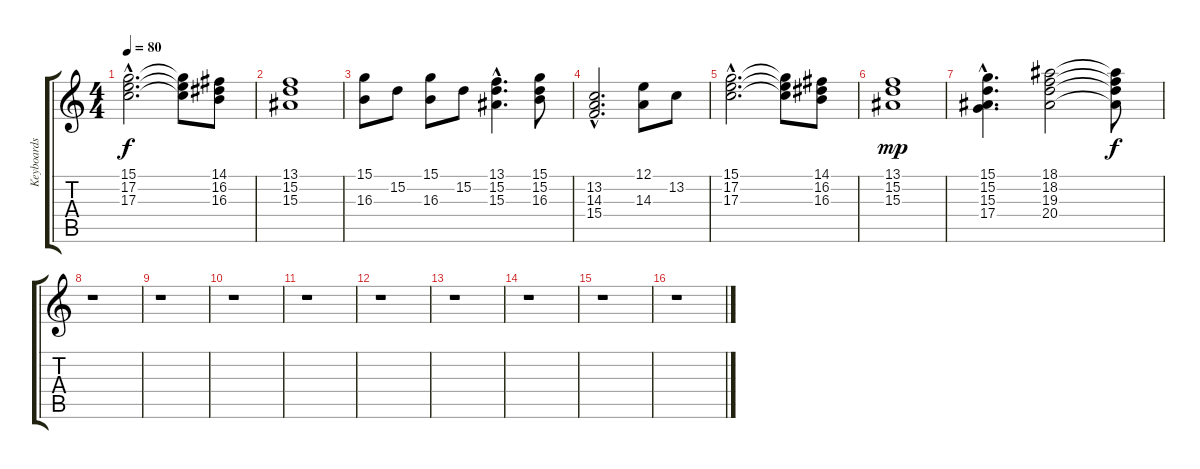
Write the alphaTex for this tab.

\track ("Keyboards" "Keyboards") {instrument synthstrings1}
\staff {score tabs}
\tuning (E4 B3 G3 D3 A2 E2) {hide}
\ts (4 4)
\tempo 80
\clef g2
\ks c
(15.1{hac} 17.2{hac} 17.3{hac}).2{d dy f} (15.1{t} 17.2{t} 17.3{t}).8 (14.1 16.2 16.3).8 |
(13.1 15.2 15.3).1 |
(15.1 16.3).8 15.2.8 (15.1 16.3).8 15.2.8 (13.1{hac} 15.2{hac} 15.3{hac}).4{d} (15.1 15.2 16.3).8 |
(13.2{hac} 14.3{hac} 15.4{hac}).2{d} (12.1 14.3).8 13.2.8 |
(15.1{hac} 17.2{hac} 17.3{hac}).2{d} (15.1{t} 17.2{t} 17.3{t}).8 (14.1 16.2 16.3).8 |
(13.1 15.2 15.3).1{dy mp} |
(15.1{hac} 15.2{hac} 15.3{hac} 17.4{hac}).4{d} (18.1 18.2 19.3 20.4).2 (18.1{t} 18.2{t} 19.3{t} 20.4{t}).8{dy f} |
r.1 |
r.1 |
r.1 |
r.1 |
r.1 |
r.1 |
r.1 |
r.1 |
r.1
